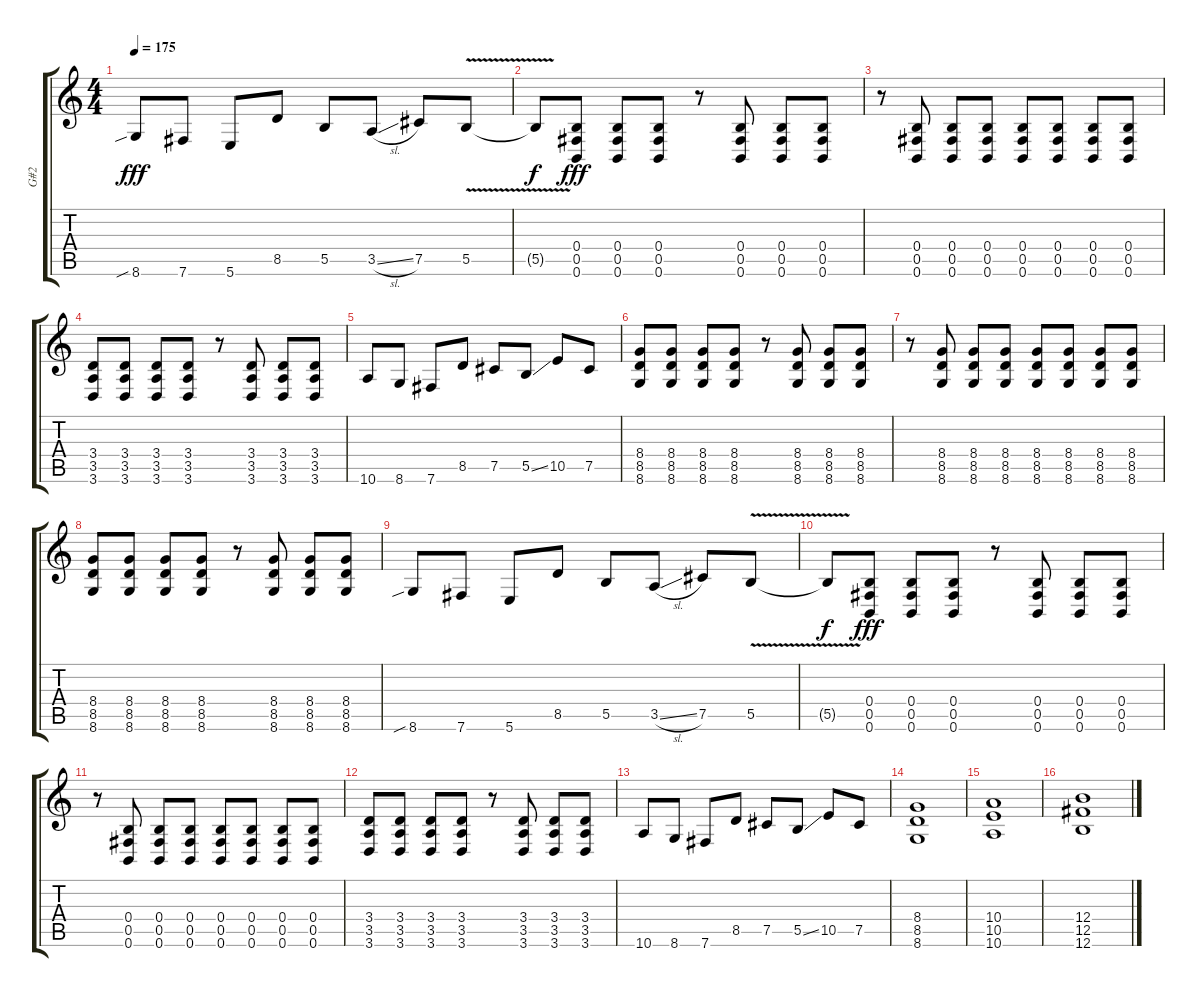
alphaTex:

\track ("G#2" "G#2") {instrument distortionguitar}
\staff {score tabs}
\tuning (Db4 Ab3 E3 B2 Gb2 B1) {hide}
\ts (4 4)
\tempo 175
\clef g2
\ks c
8.6{sib}.8{dy fff} 7.6.8 5.6.8 8.5.8 5.5.8 3.5{sl}.8 7.5.8 5.5{v}.8 |
5.5{t}.8{dy f} (0.4 0.5 0.6).8{dy fff} (0.4 0.5 0.6).8 (0.4 0.5 0.6).8 r.8 (0.4 0.5 0.6).8 (0.4 0.5 0.6).8 (0.4 0.5 0.6).8 |
r.8 (0.4 0.5 0.6).8 (0.4 0.5 0.6).8 (0.4 0.5 0.6).8 (0.4 0.5 0.6).8 (0.4 0.5 0.6).8 (0.4 0.5 0.6).8 (0.4 0.5 0.6).8 |
(3.4 3.5 3.6).8 (3.4 3.5 3.6).8 (3.4 3.5 3.6).8 (3.4 3.5 3.6).8 r.8 (3.4 3.5 3.6).8 (3.4 3.5 3.6).8 (3.4 3.5 3.6).8 |
10.6.8 8.6.8 7.6.8 8.5.8 7.5.8 5.5{ss}.8 10.5.8 7.5.8 |
(8.4 8.5 8.6).8 (8.4 8.5 8.6).8 (8.4 8.5 8.6).8 (8.4 8.5 8.6).8 r.8 (8.4 8.5 8.6).8 (8.4 8.5 8.6).8 (8.4 8.5 8.6).8 |
r.8 (8.4 8.5 8.6).8 (8.4 8.5 8.6).8 (8.4 8.5 8.6).8 (8.4 8.5 8.6).8 (8.4 8.5 8.6).8 (8.4 8.5 8.6).8 (8.4 8.5 8.6).8 |
(8.4 8.5 8.6).8 (8.4 8.5 8.6).8 (8.4 8.5 8.6).8 (8.4 8.5 8.6).8 r.8 (8.4 8.5 8.6).8 (8.4 8.5 8.6).8 (8.4 8.5 8.6).8 |
8.6{sib}.8 7.6.8 5.6.8 8.5.8 5.5.8 3.5{sl}.8 7.5.8 5.5{v}.8 |
5.5{t}.8{dy f} (0.4 0.5 0.6).8{dy fff} (0.4 0.5 0.6).8 (0.4 0.5 0.6).8 r.8 (0.4 0.5 0.6).8 (0.4 0.5 0.6).8 (0.4 0.5 0.6).8 |
r.8 (0.4 0.5 0.6).8 (0.4 0.5 0.6).8 (0.4 0.5 0.6).8 (0.4 0.5 0.6).8 (0.4 0.5 0.6).8 (0.4 0.5 0.6).8 (0.4 0.5 0.6).8 |
(3.4 3.5 3.6).8 (3.4 3.5 3.6).8 (3.4 3.5 3.6).8 (3.4 3.5 3.6).8 r.8 (3.4 3.5 3.6).8 (3.4 3.5 3.6).8 (3.4 3.5 3.6).8 |
10.6.8 8.6.8 7.6.8 8.5.8 7.5.8 5.5{ss}.8 10.5.8 7.5.8 |
(8.4 8.5 8.6).1 |
(10.4 10.5 10.6).1 |
(12.4 12.5 12.6).1{volume 3}
